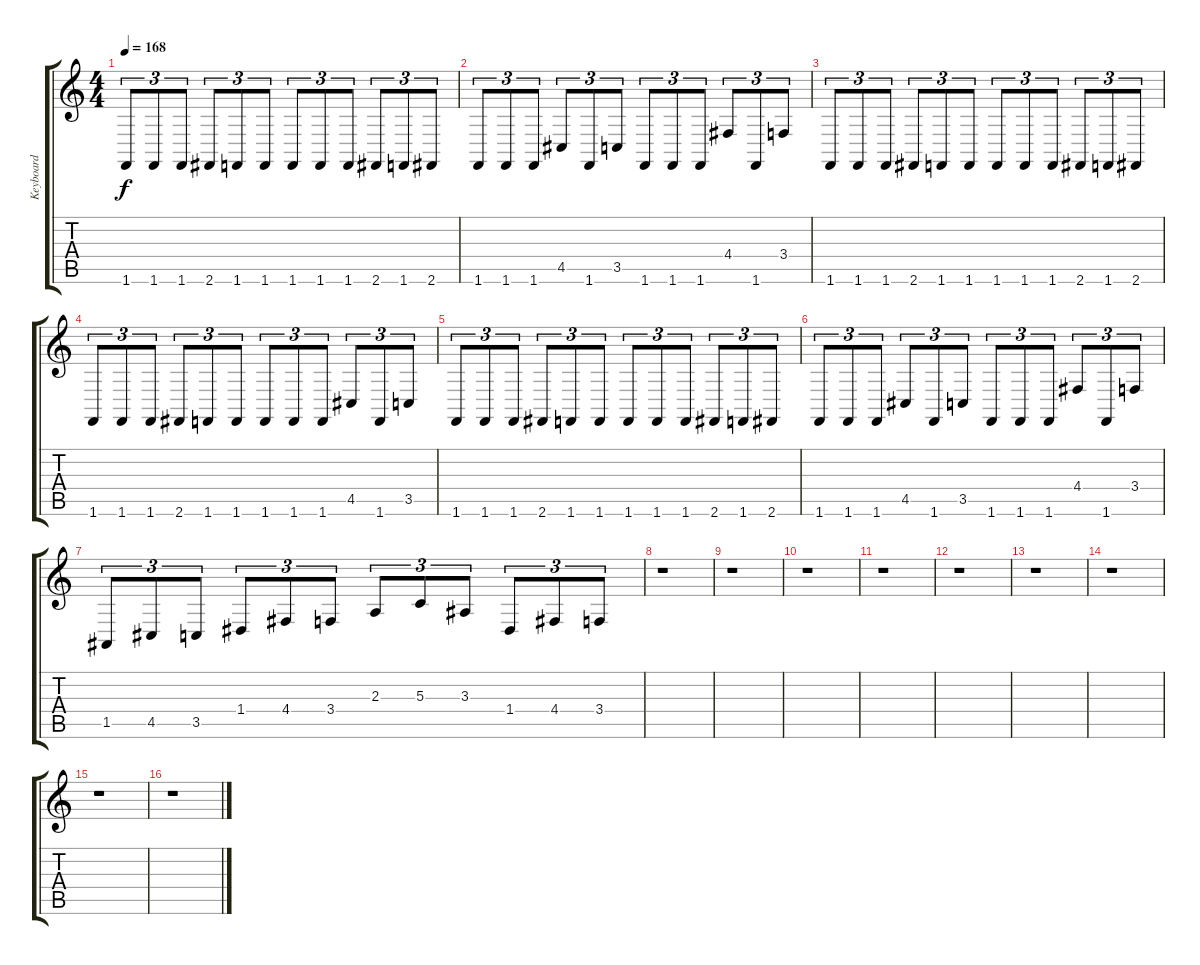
\track ("Keyboard" "Keyboard") {instrument stringensemble1}
\staff {score tabs}
\tuning (E4 B3 G3 D3 A2 E2) {hide}
\ts (4 4)
\tempo 168
\clef g2
\ks c
1.6.8{tu (3 2) dy f} 1.6.8{tu (3 2)} 1.6.8{tu (3 2)} 2.6.8{tu (3 2)} 1.6.8{tu (3 2)} 1.6.8{tu (3 2)} 1.6.8{tu (3 2)} 1.6.8{tu (3 2)} 1.6.8{tu (3 2)} 2.6.8{tu (3 2)} 1.6.8{tu (3 2)} 2.6.8{tu (3 2)} |
1.6.8{tu (3 2)} 1.6.8{tu (3 2)} 1.6.8{tu (3 2)} 4.5.8{tu (3 2)} 1.6.8{tu (3 2)} 3.5.8{tu (3 2)} 1.6.8{tu (3 2)} 1.6.8{tu (3 2)} 1.6.8{tu (3 2)} 4.4.8{tu (3 2)} 1.6.8{tu (3 2)} 3.4.8{tu (3 2)} |
1.6.8{tu (3 2)} 1.6.8{tu (3 2)} 1.6.8{tu (3 2)} 2.6.8{tu (3 2)} 1.6.8{tu (3 2)} 1.6.8{tu (3 2)} 1.6.8{tu (3 2)} 1.6.8{tu (3 2)} 1.6.8{tu (3 2)} 2.6.8{tu (3 2)} 1.6.8{tu (3 2)} 2.6.8{tu (3 2)} |
1.6.8{tu (3 2)} 1.6.8{tu (3 2)} 1.6.8{tu (3 2)} 2.6.8{tu (3 2)} 1.6.8{tu (3 2)} 1.6.8{tu (3 2)} 1.6.8{tu (3 2)} 1.6.8{tu (3 2)} 1.6.8{tu (3 2)} 4.5.8{tu (3 2)} 1.6.8{tu (3 2)} 3.5.8{tu (3 2)} |
1.6.8{tu (3 2)} 1.6.8{tu (3 2)} 1.6.8{tu (3 2)} 2.6.8{tu (3 2)} 1.6.8{tu (3 2)} 1.6.8{tu (3 2)} 1.6.8{tu (3 2)} 1.6.8{tu (3 2)} 1.6.8{tu (3 2)} 2.6.8{tu (3 2)} 1.6.8{tu (3 2)} 2.6.8{tu (3 2)} |
1.6.8{tu (3 2)} 1.6.8{tu (3 2)} 1.6.8{tu (3 2)} 4.5.8{tu (3 2)} 1.6.8{tu (3 2)} 3.5.8{tu (3 2)} 1.6.8{tu (3 2)} 1.6.8{tu (3 2)} 1.6.8{tu (3 2)} 4.4.8{tu (3 2)} 1.6.8{tu (3 2)} 3.4.8{tu (3 2)} |
1.5.8{tu (3 2)} 4.5.8{tu (3 2)} 3.5.8{tu (3 2)} 1.4.8{tu (3 2)} 4.4.8{tu (3 2)} 3.4.8{tu (3 2)} 2.3.8{tu (3 2)} 5.3.8{tu (3 2)} 3.3.8{tu (3 2)} 1.4.8{tu (3 2)} 4.4.8{tu (3 2)} 3.4.8{tu (3 2)} |
r.1 |
r.1 |
r.1 |
r.1 |
r.1 |
r.1 |
r.1 |
r.1 |
r.1
